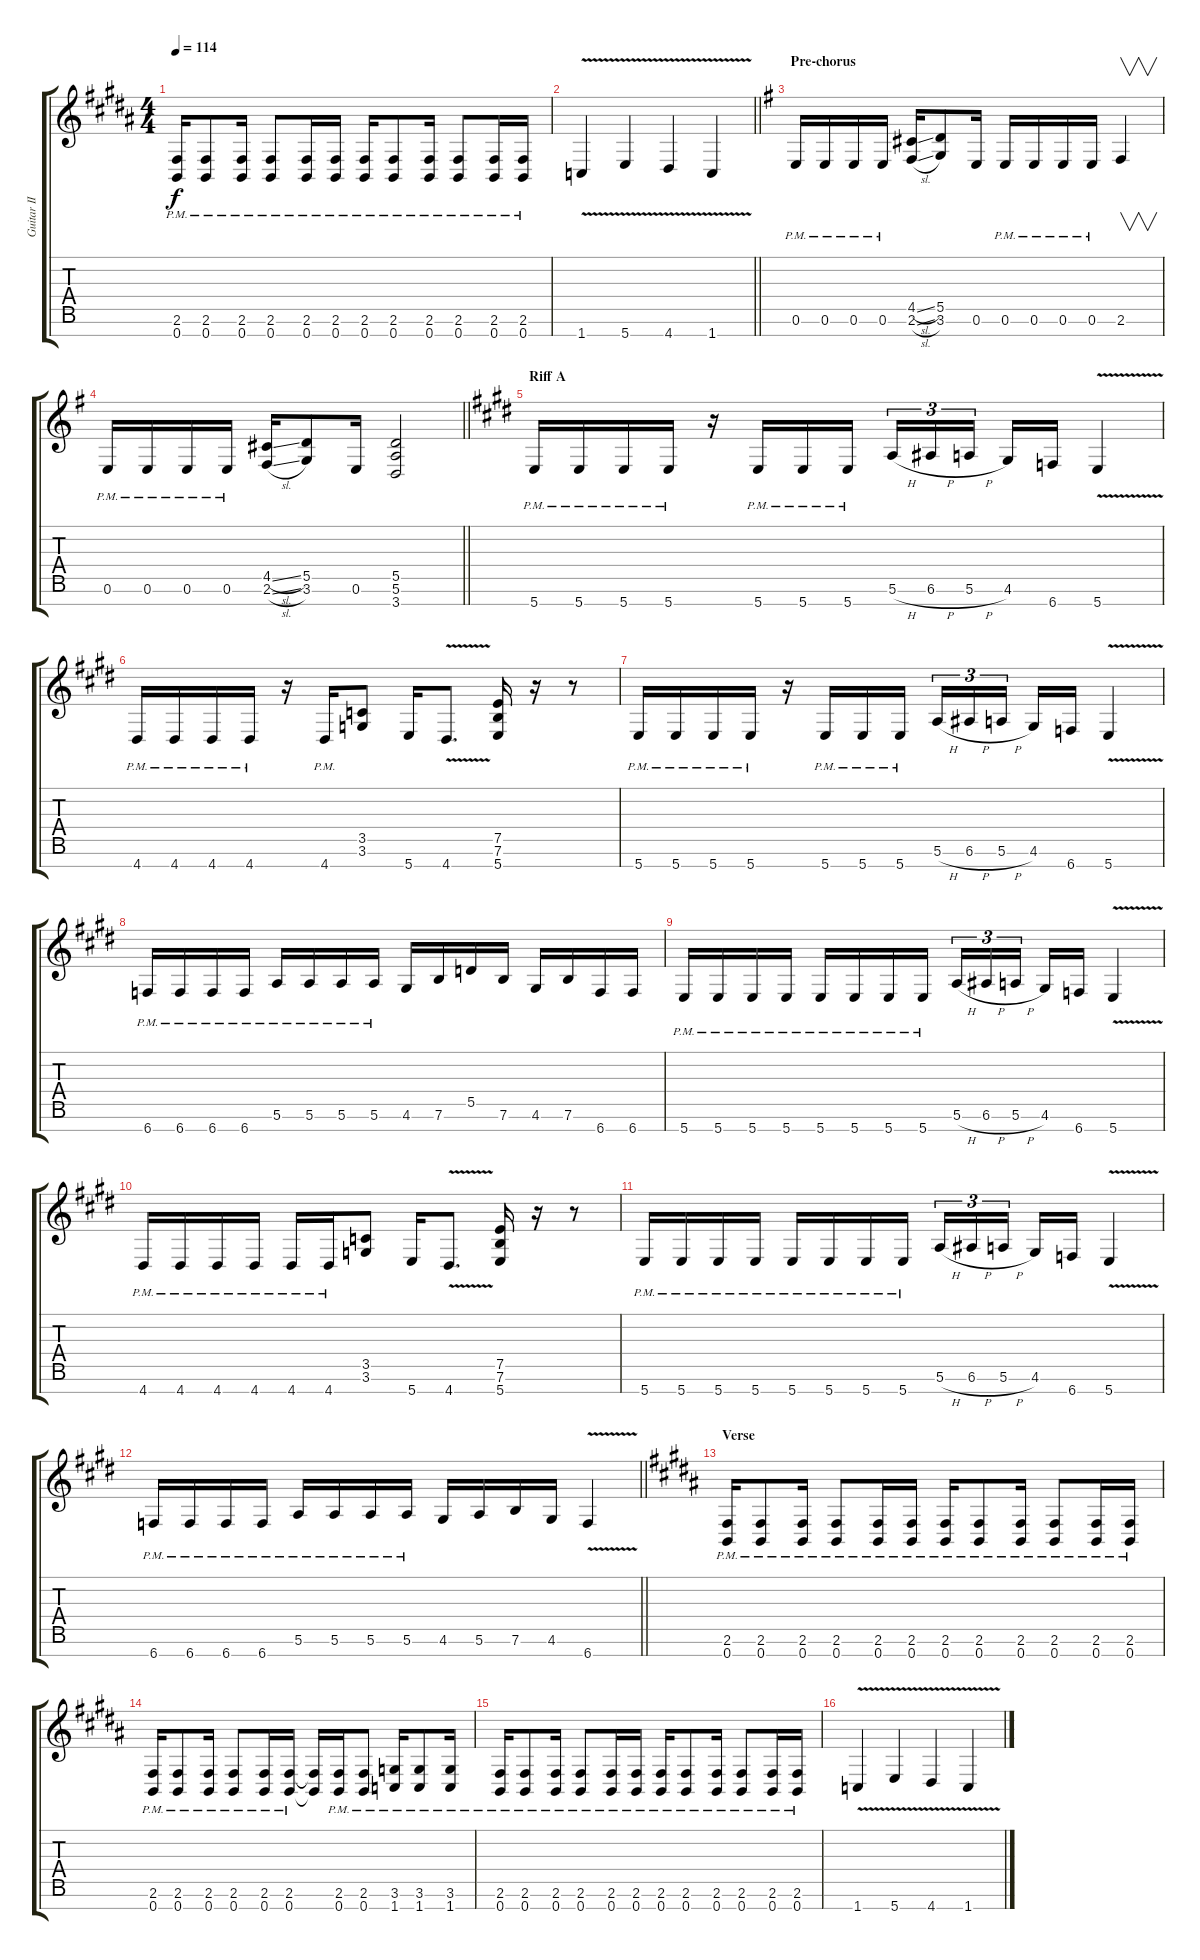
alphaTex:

\track ("Guitar II" "Guitar II") {instrument distortionguitar}
\staff {score tabs}
\tuning (E4 B3 G3 D3 A2 E2 B1) {hide}
\ts (4 4)
\tempo 114
\clef g2
\ks b
(2.6{pm} 0.7{pm}).16{dy f} (2.6{pm} 0.7{pm}).8 (2.6{pm} 0.7{pm}).16 (2.6{pm} 0.7{pm}).8 (2.6{pm} 0.7{pm}).16 (2.6{pm} 0.7{pm}).16 (2.6{pm} 0.7{pm}).16 (2.6{pm} 0.7{pm}).8 (2.6{pm} 0.7{pm}).16 (2.6{pm} 0.7{pm}).8 (2.6{pm} 0.7{pm}).16 (2.6{pm} 0.7{pm}).16 |
\barLineRight lightlight
1.7{v}.4 5.7{v}.4 4.7{v}.4 1.7{v}.4 |
\section ("" "Pre-chorus")
\ks eminor
0.6{pm}.16 0.6{pm}.16 0.6{pm}.16 0.6{pm}.16 (4.5{sl} 2.6{sl}).16 (5.5 3.6).8 0.6.16 0.6{pm}.16 0.6{pm}.16 0.6{pm}.16 0.6{pm}.16 2.6.4{v} |
\barLineRight lightlight
0.6{pm}.16 0.6{pm}.16 0.6{pm}.16 0.6{pm}.16 (4.5{sl} 2.6{sl}).16 (5.5 3.6).8 0.6.16 (5.5 5.6 3.7).2 |
\section ("" "Riff A")
\ks e
5.7{pm}.16 5.7{pm}.16 5.7{pm}.16 5.7{pm}.16 r.16 5.7{pm}.16 5.7{pm}.16 5.7{pm}.16 5.6{h}.16{tu (3 2)} 6.6{h}.16{tu (3 2)} 5.6{h}.16{tu (3 2) beam splitsecondary} 4.6.16 6.7.16 5.7{v}.4 |
4.7{pm}.16 4.7{pm}.16 4.7{pm}.16 4.7{pm}.16 r.16 4.7{pm}.16 (3.5 3.6).8 5.7.16 4.7{v}.8{d} (7.5 7.6 5.7).16 r.16 r.8 |
5.7{pm}.16 5.7{pm}.16 5.7{pm}.16 5.7{pm}.16 r.16 5.7{pm}.16 5.7{pm}.16 5.7{pm}.16 5.6{h}.16{tu (3 2)} 6.6{h}.16{tu (3 2)} 5.6{h}.16{tu (3 2) beam splitsecondary} 4.6.16 6.7.16 5.7{v}.4 |
6.7{pm}.16 6.7{pm}.16 6.7{pm}.16 6.7{pm}.16 5.6{pm}.16 5.6{pm}.16 5.6{pm}.16 5.6{pm}.16 4.6.16 7.6.16 5.5.16 7.6.16 4.6.16 7.6.16 6.7.16 6.7.16 |
5.7{pm}.16 5.7{pm}.16 5.7{pm}.16 5.7{pm}.16 5.7{pm}.16 5.7{pm}.16 5.7{pm}.16 5.7{pm}.16 5.6{h}.16{tu (3 2)} 6.6{h}.16{tu (3 2)} 5.6{h}.16{tu (3 2) beam splitsecondary} 4.6.16 6.7.16 5.7{v}.4 |
4.7{pm}.16 4.7{pm}.16 4.7{pm}.16 4.7{pm}.16 4.7{pm}.16 4.7{pm}.16 (3.5 3.6).8 5.7.16 4.7{v}.8{d} (7.5 7.6 5.7).16 r.16 r.8 |
5.7{pm}.16 5.7{pm}.16 5.7{pm}.16 5.7{pm}.16 5.7{pm}.16 5.7{pm}.16 5.7{pm}.16 5.7{pm}.16 5.6{h}.16{tu (3 2)} 6.6{h}.16{tu (3 2)} 5.6{h}.16{tu (3 2) beam splitsecondary} 4.6.16 6.7.16 5.7{v}.4 |
\barLineRight lightlight
6.7{pm}.16 6.7{pm}.16 6.7{pm}.16 6.7{pm}.16 5.6{pm}.16 5.6{pm}.16 5.6{pm}.16 5.6{pm}.16 4.6.16 5.6.16 7.6.16 4.6.16 6.7{v}.4 |
\section ("" "Verse")
\ks b
(2.6{pm} 0.7{pm}).16 (2.6{pm} 0.7{pm}).8 (2.6{pm} 0.7{pm}).16 (2.6{pm} 0.7{pm}).8 (2.6{pm} 0.7{pm}).16 (2.6{pm} 0.7{pm}).16 (2.6{pm} 0.7{pm}).16 (2.6{pm} 0.7{pm}).8 (2.6{pm} 0.7{pm}).16 (2.6{pm} 0.7{pm}).8 (2.6{pm} 0.7{pm}).16 (2.6{pm} 0.7{pm}).16 |
(2.6{pm} 0.7{pm}).16 (2.6{pm} 0.7{pm}).8 (2.6{pm} 0.7{pm}).16 (2.6{pm} 0.7{pm}).8 (2.6{pm} 0.7{pm}).16 (2.6{pm} 0.7{pm}).16 (2.6{t} 0.7{t}).16 (2.6{pm} 0.7{pm}).16 (2.6{pm} 0.7{pm}).8 (3.6{pm} 1.7{pm}).16 (3.6{pm} 1.7{pm}).8 (3.6{pm} 1.7{pm}).16 |
(2.6{pm} 0.7{pm}).16 (2.6{pm} 0.7{pm}).8 (2.6{pm} 0.7{pm}).16 (2.6{pm} 0.7{pm}).8 (2.6{pm} 0.7{pm}).16 (2.6{pm} 0.7{pm}).16 (2.6{pm} 0.7{pm}).16 (2.6{pm} 0.7{pm}).8 (2.6{pm} 0.7{pm}).16 (2.6{pm} 0.7{pm}).8 (2.6{pm} 0.7{pm}).16 (2.6{pm} 0.7{pm}).16 |
1.7{v}.4 5.7{v}.4 4.7{v}.4 1.7{v}.4
